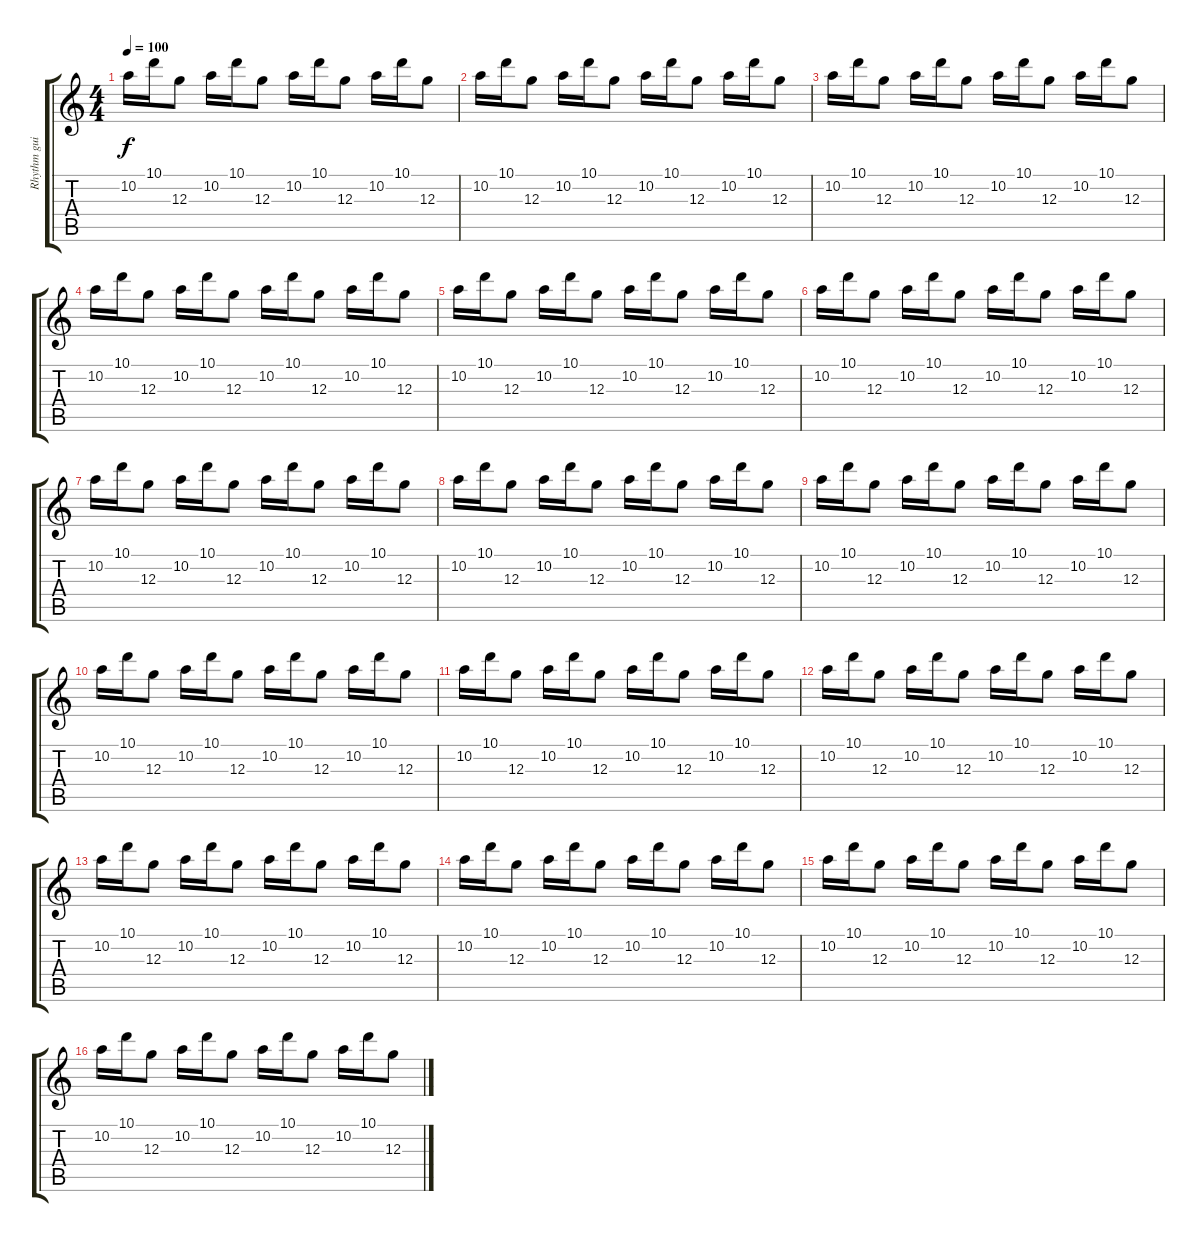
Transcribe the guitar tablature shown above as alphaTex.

\track ("Rhythm guitar" "Rhythm gui") {instrument acousticguitarsteel}
\staff {score tabs}
\tuning (E4 B3 G3 D3 A2 E2) {hide}
\ts (4 4)
\tempo 100
\clef g2
\ks c
10.2.16{dy f} 10.1.16 12.3.8 10.2.16 10.1.16 12.3.8 10.2.16 10.1.16 12.3.8 10.2.16 10.1.16 12.3.8 |
10.2.16 10.1.16 12.3.8 10.2.16 10.1.16 12.3.8 10.2.16 10.1.16 12.3.8 10.2.16 10.1.16 12.3.8 |
10.2.16 10.1.16 12.3.8 10.2.16 10.1.16 12.3.8 10.2.16 10.1.16 12.3.8 10.2.16 10.1.16 12.3.8 |
10.2.16 10.1.16 12.3.8 10.2.16 10.1.16 12.3.8 10.2.16 10.1.16 12.3.8 10.2.16 10.1.16 12.3.8 |
10.2.16 10.1.16 12.3.8 10.2.16 10.1.16 12.3.8 10.2.16 10.1.16 12.3.8 10.2.16 10.1.16 12.3.8 |
10.2.16 10.1.16 12.3.8 10.2.16 10.1.16 12.3.8 10.2.16 10.1.16 12.3.8 10.2.16 10.1.16 12.3.8 |
10.2.16 10.1.16 12.3.8 10.2.16 10.1.16 12.3.8 10.2.16 10.1.16 12.3.8 10.2.16 10.1.16 12.3.8 |
10.2.16 10.1.16 12.3.8 10.2.16 10.1.16 12.3.8 10.2.16 10.1.16 12.3.8 10.2.16 10.1.16 12.3.8 |
10.2.16 10.1.16 12.3.8 10.2.16 10.1.16 12.3.8 10.2.16 10.1.16 12.3.8 10.2.16 10.1.16 12.3.8 |
10.2.16 10.1.16 12.3.8 10.2.16 10.1.16 12.3.8 10.2.16 10.1.16 12.3.8 10.2.16 10.1.16 12.3.8 |
10.2.16 10.1.16 12.3.8 10.2.16 10.1.16 12.3.8 10.2.16 10.1.16 12.3.8 10.2.16 10.1.16 12.3.8 |
10.2.16 10.1.16 12.3.8 10.2.16 10.1.16 12.3.8 10.2.16 10.1.16 12.3.8 10.2.16 10.1.16 12.3.8 |
10.2.16 10.1.16 12.3.8 10.2.16 10.1.16 12.3.8 10.2.16 10.1.16 12.3.8 10.2.16 10.1.16 12.3.8 |
10.2.16 10.1.16 12.3.8 10.2.16 10.1.16 12.3.8 10.2.16 10.1.16 12.3.8 10.2.16 10.1.16 12.3.8 |
10.2.16 10.1.16 12.3.8 10.2.16 10.1.16 12.3.8 10.2.16 10.1.16 12.3.8 10.2.16 10.1.16 12.3.8 |
10.2.16 10.1.16 12.3.8 10.2.16 10.1.16 12.3.8 10.2.16 10.1.16 12.3.8 10.2.16 10.1.16 12.3.8
